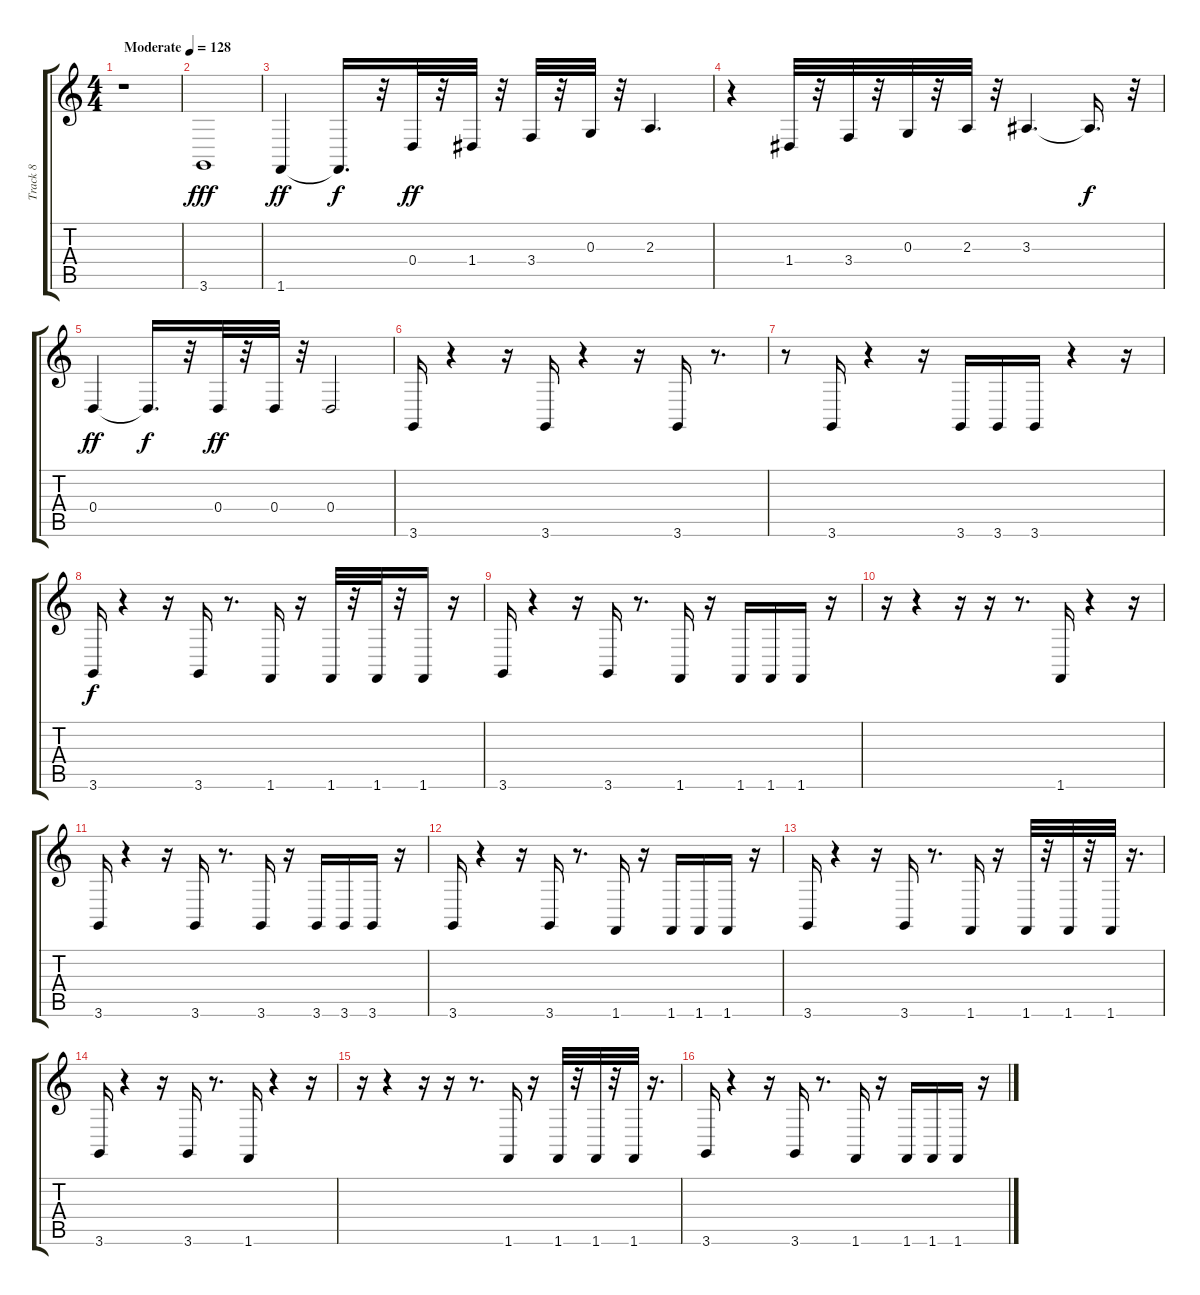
\track ("Track 8" "Track 8") {instrument baritonesax}
\staff {score tabs}
\tuning (E4 B3 G3 D3 A2 E2) {hide}
\ts (4 4)
\tempo (128 "Moderate")
\clef g2
\ks c
r.1{dy fff instrument baritonesax} |
3.6.1 |
1.6.4{dy ff} 1.6{t}.16{d dy f} r.32 0.4.32{dy ff} r.32 1.4.32 r.32 3.4.32 r.32 0.3.32 r.32 2.3.4{d} |
r.4 1.4.32 r.32 3.4.32 r.32 0.3.32 r.32 2.3.32 r.32 3.3.4{d} 3.3{t}.16{d dy f} r.32 |
0.4.4{dy ff} 0.4{t}.16{d dy f} r.32 0.4.32{dy ff} r.32 0.4.32 r.32 0.4.2 |
3.6.16 r.4 r.16 3.6.16 r.4 r.16 3.6.16 r.8{d} |
r.8 3.6.16 r.4 r.16 3.6.16 3.6.16 3.6.16 r.4 r.16 |
3.6.16{dy f} r.4 r.16 3.6.16 r.8{d} 1.6.16 r.16 1.6.32 r.32 1.6.32 r.32 1.6.16 r.16 |
3.6.16 r.4 r.16 3.6.16 r.8{d} 1.6.16 r.16 1.6.16 1.6.16 1.6.16 r.16 |
r.16 r.4 r.16 r.16 r.8{d} 1.6.16 r.4 r.16 |
3.6.16 r.4 r.16 3.6.16 r.8{d} 3.6.16 r.16 3.6.16 3.6.16 3.6.16 r.16 |
3.6.16 r.4 r.16 3.6.16 r.8{d} 1.6.16 r.16 1.6.16 1.6.16 1.6.16 r.16 |
3.6.16 r.4 r.16 3.6.16 r.8{d} 1.6.16 r.16 1.6.32 r.32 1.6.32 r.32 1.6.32 r.16{d} |
3.6.16 r.4 r.16 3.6.16 r.8{d} 1.6.16 r.4 r.16 |
r.16 r.4 r.16 r.16 r.8{d} 1.6.16 r.16 1.6.32 r.32 1.6.32 r.32 1.6.32 r.16{d} |
3.6.16 r.4 r.16 3.6.16 r.8{d} 1.6.16 r.16 1.6.16 1.6.16 1.6.16 r.16
